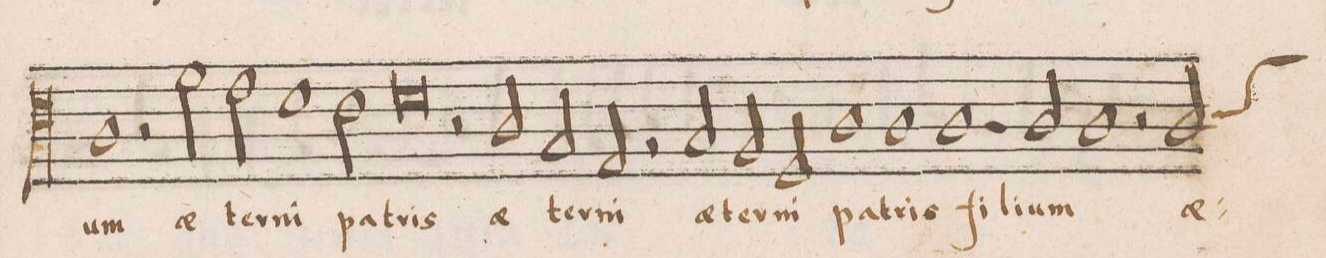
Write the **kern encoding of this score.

**kern	**text
*I"ALTVS	*
*clefC4	*
*k[]	*
*met(C|)	*
*M2/1	*
1A	-um
=26-	=26-
2r	.
2f\	ae-
2e\	-ter-
1d\	-ni
=27-	=27-
2c\	pa-
0d	-tris
=28-	=28-
2r	.
2A/	ae-
=29-	=29-
2G/	-ter-
2E/	-ni
2rG	.
2G/	ae-
=30-	=30-
2F/	-ter-
2D/	-ni
1A	pa-
=31-	=31-
1A	-tris
1.A	fi-
=32-	=32-
2A/	-li-
1A	-um
=33-	=33-
2r	.
*custos:B	*
2A/	ae-
*-	*-
